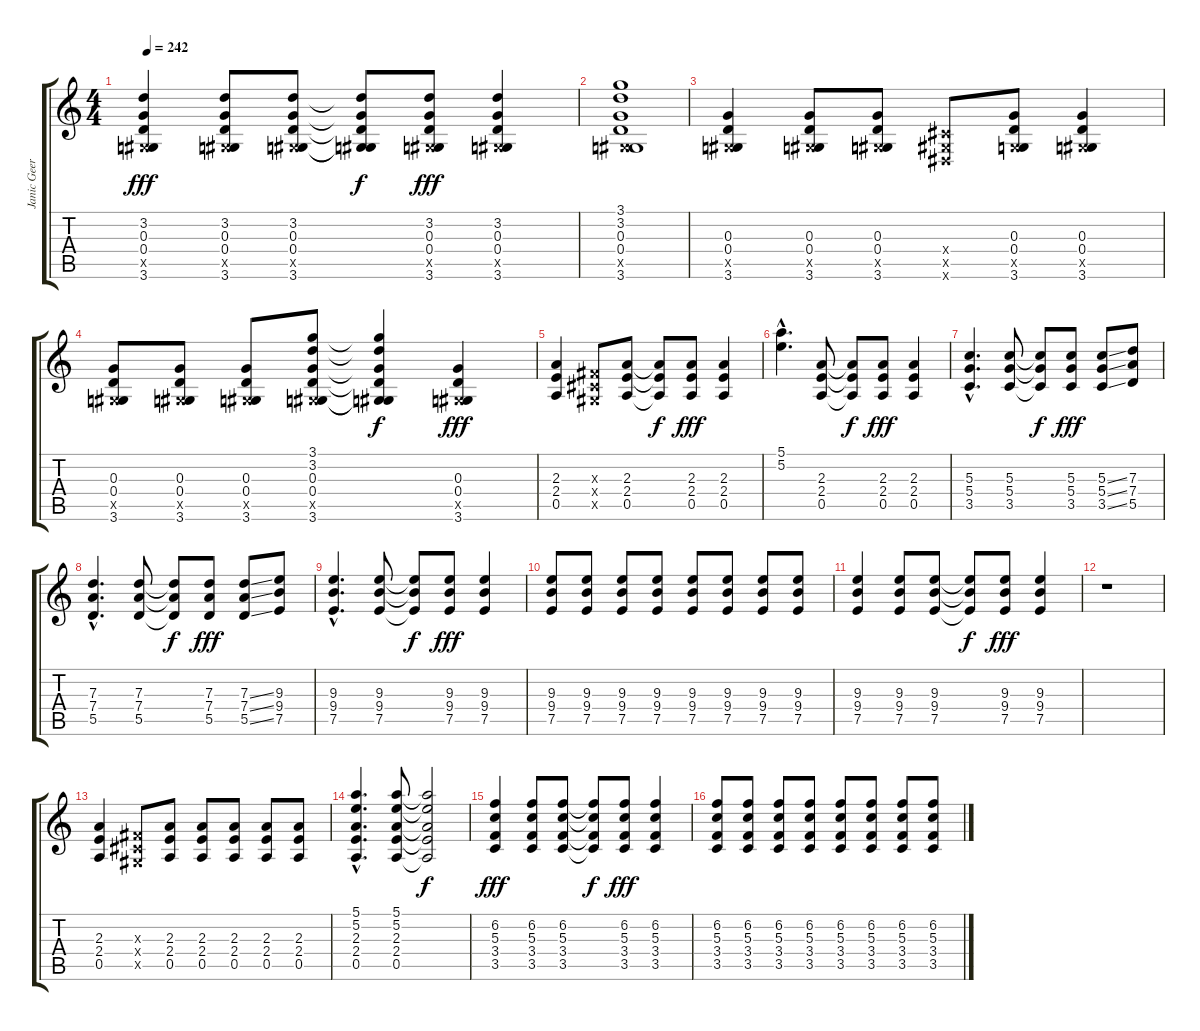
\track ("Janic Geers" "Janic Geer") {instrument acousticguitarnylon}
\staff {score tabs}
\tuning (E4 B3 G3 D3 A2 E2) {hide}
\ts (4 4)
\tempo 242
\clef g2
\ks c
(3.2 0.3 0.4 -1.5{x} 3.6).4{dy fff} (3.2 0.3 0.4 -1.5{x} 3.6).8 (3.2 0.3 0.4 -1.5{x} 3.6).8 (3.2{t} 0.3{t} 0.4{t} -1.5{t} 3.6{t}).8{dy f} (3.2 0.3 0.4 -1.5{x} 3.6).8{dy fff} (3.2 0.3 0.4 -1.5{x} 3.6).4 |
(3.1 3.2 0.3 0.4 -1.5{x} 3.6).1 |
(0.3 0.4 -1.5{x} 3.6).4 (0.3 0.4 -1.5{x} 3.6).8 (0.3 0.4 -1.5{x} 3.6).8 (-1.4{x} -1.5{x} -1.6{x}).8 (0.3 0.4 -1.5{x} 3.6).8 (0.3 0.4 -1.5{x} 3.6).4 |
(0.3 0.4 -1.5{x} 3.6).8 (0.3 0.4 -1.5{x} 3.6).8 (0.3 0.4 -1.5{x} 3.6).8 (3.1 3.2 0.3 0.4 -1.5{x} 3.6).8 (3.1{t} 3.2{t} 0.3{t} 0.4{t} -1.5{t} 3.6{t}).4{dy f} (0.3 0.4 -1.5{x} 3.6).4{dy fff} |
(2.3 2.4 0.5).4 (-1.3{x} -1.4{x} -1.5{x}).8 (2.3 2.4 0.5).8 (2.3{t} 2.4{t} 0.5{t}).8{dy f} (2.3 2.4 0.5).8{dy fff} (2.3 2.4 0.5).4 |
(5.1{hac} 5.2{hac}).4{d} (2.3 2.4 0.5).8 (2.3{t} 2.4{t} 0.5{t}).8{dy f} (2.3 2.4 0.5).8{dy fff} (2.3 2.4 0.5).4 |
(5.3{hac} 5.4{hac} 3.5{hac}).4{d} (5.3 5.4 3.5).8 (5.3{t} 5.4{t} 3.5{t}).8{dy f} (5.3 5.4 3.5).8{dy fff} (5.3{ss} 5.4{ss} 3.5{ss}).8 (7.3 7.4 5.5).8 |
(7.3{hac} 7.4{hac} 5.5{hac}).4{d} (7.3 7.4 5.5).8 (7.3{t} 7.4{t} 5.5{t}).8{dy f} (7.3 7.4 5.5).8{dy fff} (7.3{ss} 7.4{ss} 5.5{ss}).8 (9.3 9.4 7.5).8 |
(9.3{hac} 9.4{hac} 7.5{hac}).4{d} (9.3 9.4 7.5).8 (9.3{t} 9.4{t} 7.5{t}).8{dy f} (9.3 9.4 7.5).8{dy fff} (9.3 9.4 7.5).4 |
(9.3 9.4 7.5).8 (9.3 9.4 7.5).8 (9.3 9.4 7.5).8 (9.3 9.4 7.5).8 (9.3 9.4 7.5).8 (9.3 9.4 7.5).8 (9.3 9.4 7.5).8 (9.3 9.4 7.5).8 |
(9.3 9.4 7.5).4 (9.3 9.4 7.5).8 (9.3 9.4 7.5).8 (9.3{t} 9.4{t} 7.5{t}).8{dy f} (9.3 9.4 7.5).8{dy fff} (9.3 9.4 7.5).4 |
r.1 |
(2.3 2.4 0.5).4 (-1.3{x} -1.4{x} -1.5{x}).8 (2.3 2.4 0.5).8 (2.3 2.4 0.5).8 (2.3 2.4 0.5).8 (2.3 2.4 0.5).8 (2.3 2.4 0.5).8 |
(5.1{hac} 5.2{hac} 2.3{hac} 2.4{hac} 0.5{hac}).4{d} (5.1 5.2 2.3 2.4 0.5).8 (5.1{t} 5.2{t} 2.3{t} 2.4{t} 0.5{t}).2{dy f} |
(6.2 5.3 3.4 3.5).4{dy fff} (6.2 5.3 3.4 3.5).8 (6.2 5.3 3.4 3.5).8 (6.2{t} 5.3{t} 3.4{t} 3.5{t}).8{dy f} (6.2 5.3 3.4 3.5).8{dy fff} (6.2 5.3 3.4 3.5).4 |
(6.2 5.3 3.4 3.5).8 (6.2 5.3 3.4 3.5).8 (6.2 5.3 3.4 3.5).8 (6.2 5.3 3.4 3.5).8 (6.2 5.3 3.4 3.5).8 (6.2 5.3 3.4 3.5).8 (6.2 5.3 3.4 3.5).8 (6.2 5.3 3.4 3.5).8
